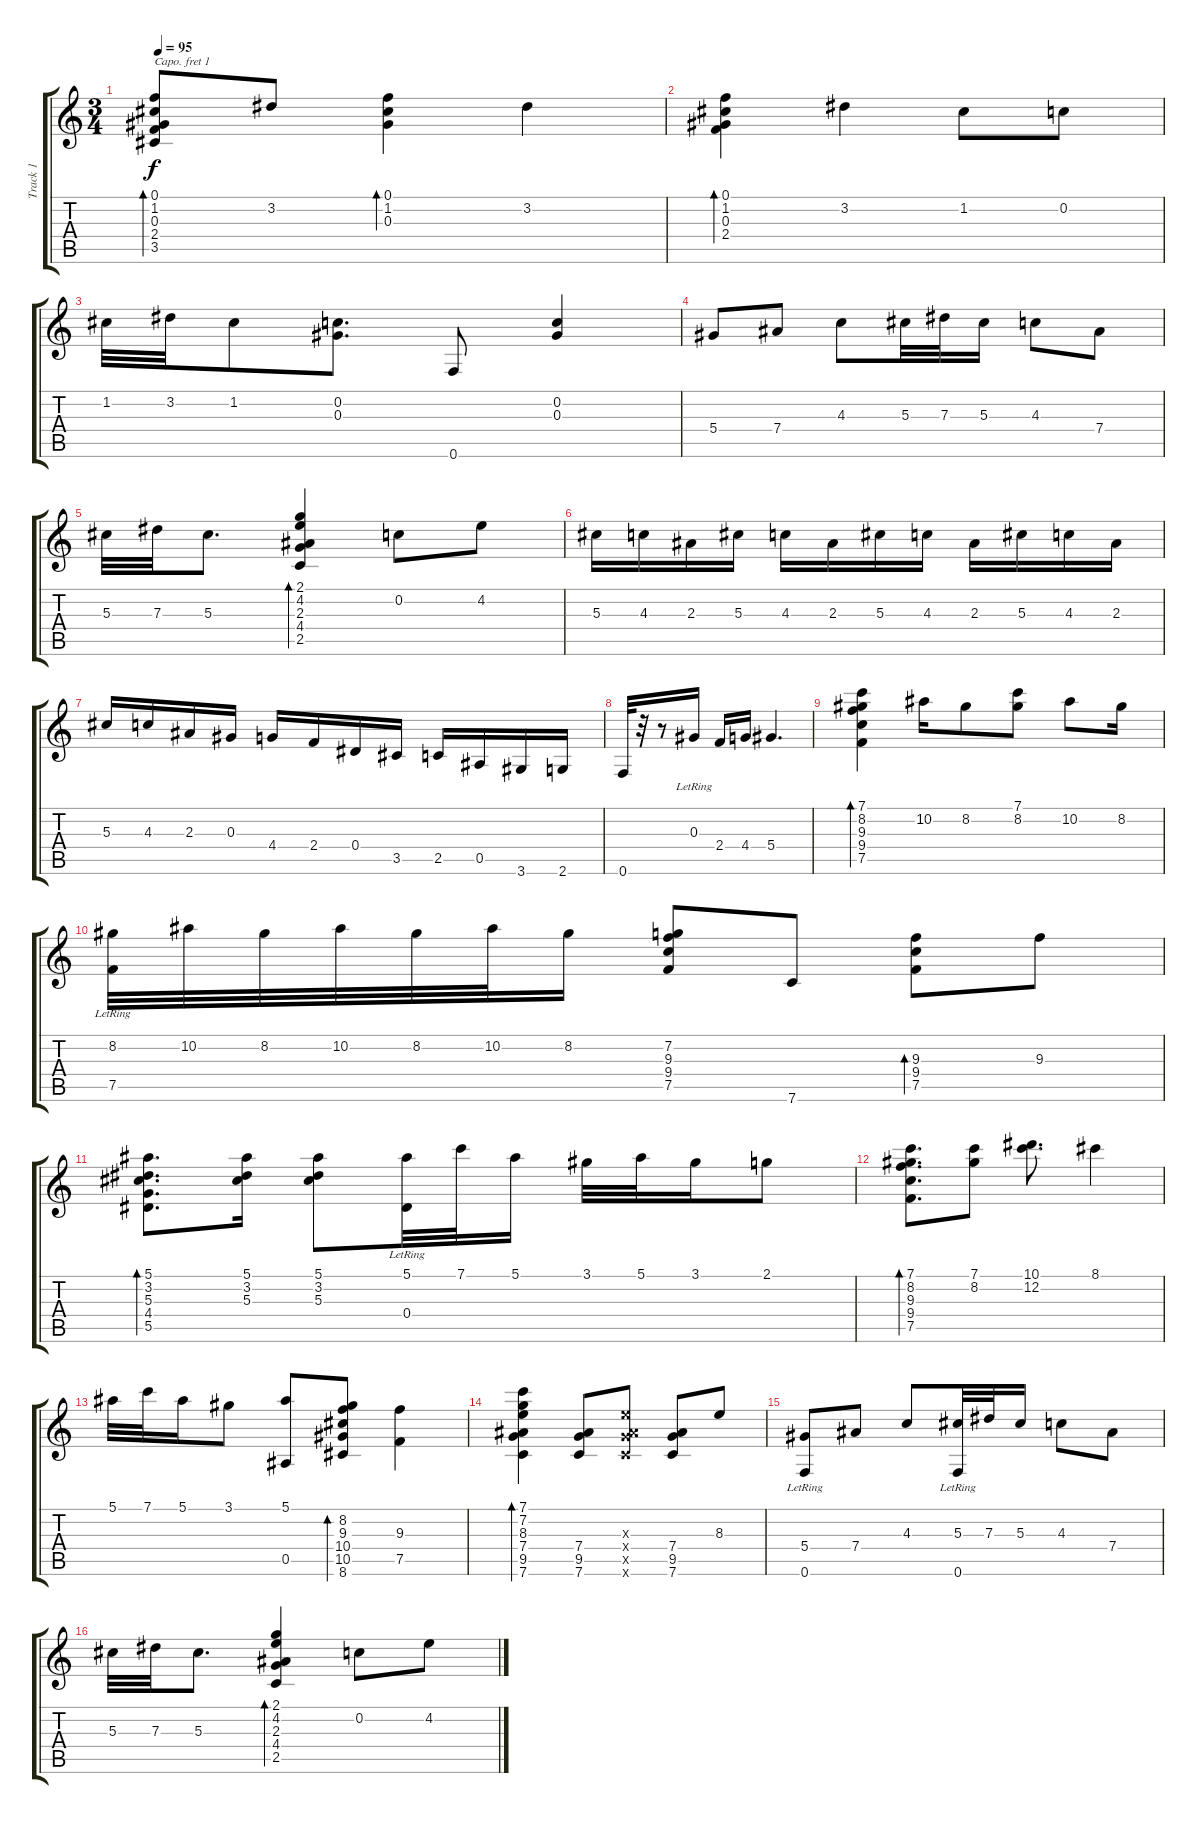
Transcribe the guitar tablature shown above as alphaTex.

\track ("Track 1" "Track 1") {instrument acousticguitarnylon}
\staff {score tabs}
\capo 1
\tuning (E4 B3 G3 D3 A2 E2) {hide}
\ts (3 4)
\tempo 95
\clef g2
\ks c
(0.1 1.2 0.3 2.4 3.5).8{bd 120 dy f} 3.2.8 (0.1 1.2 0.3).4{bd 120} 3.2.4 |
(0.1 1.2 0.3 2.4).4{bd 120} 3.2.4 1.2.8 0.2.8 |
1.2.32 3.2.32 1.2.8 (0.2 0.3).8{d} 0.6.8 (0.2 0.3).4 |
5.4.8 7.4.8 4.3.8 5.3.32 7.3.32 5.3.16 4.3.8 7.4.8 |
5.3.32 7.3.32 5.3.8{d} (2.1 4.2 2.3 4.4 2.5).4{bd 240} 0.2.8 4.2.8 |
5.3.16 4.3.16 2.3.16 5.3.16 4.3.16 2.3.16 5.3.16 4.3.16 2.3.16 5.3.16 4.3.16 2.3.16 |
5.3.16 4.3.16 2.3.16 0.3.16 4.4.16 2.4.16 0.4.16 3.5.16 2.5.16 0.5.16 3.6.16 2.6.16 |
0.6.32 r.32 r.8 0.3{lr}.16 2.4.16 4.4.16 5.4.4{d} |
(7.1 8.2 9.3 9.4 7.5).4{bd 120} 10.2.16 8.2.8 (7.1 8.2).8 10.2.8 8.2.16 |
(8.2 7.5{lr}).32 10.2.32 8.2.32 10.2.32 8.2.32 10.2.32 8.2.16 (7.2 9.3 9.4 7.5).8 7.6.8 (9.3 9.4 7.5).8{bd 240} 9.3.8 |
(5.1 3.2 5.3 4.4 5.5).8{d bd 240} (5.1 3.2 5.3).16 (5.1 3.2 5.3).8 (5.1 0.4{lr}).32 7.1.32 5.1.16 3.1.32 5.1.32 3.1.16 2.1.8 |
(7.1 8.2 9.3 9.4 7.5).8{d bd 240} (7.1 8.2).8 (10.1 12.2).8{d} 8.1.4 |
5.1.32 7.1.32 5.1.16 3.1.8 (5.1 0.5).8 (8.2 9.3 10.4 10.5 8.6).8{bd 120} (9.3 7.5).4 |
(7.1 7.2 8.3 7.4 9.5 7.6).4{bd 120} (7.4 9.5 7.6).8 (8.3{x} 7.4{x} 9.5{x} 7.6{x}).8 (7.4 9.5 7.6).8 8.3.8 |
(5.4 0.6{lr}).8 7.4.8 4.3.8 (5.3 0.6{lr}).32 7.3.32 5.3.16 4.3.8 7.4.8 |
5.3.32 7.3.32 5.3.8{d} (2.1 4.2 2.3 4.4 2.5).4{bd 240} 0.2.8 4.2.8
